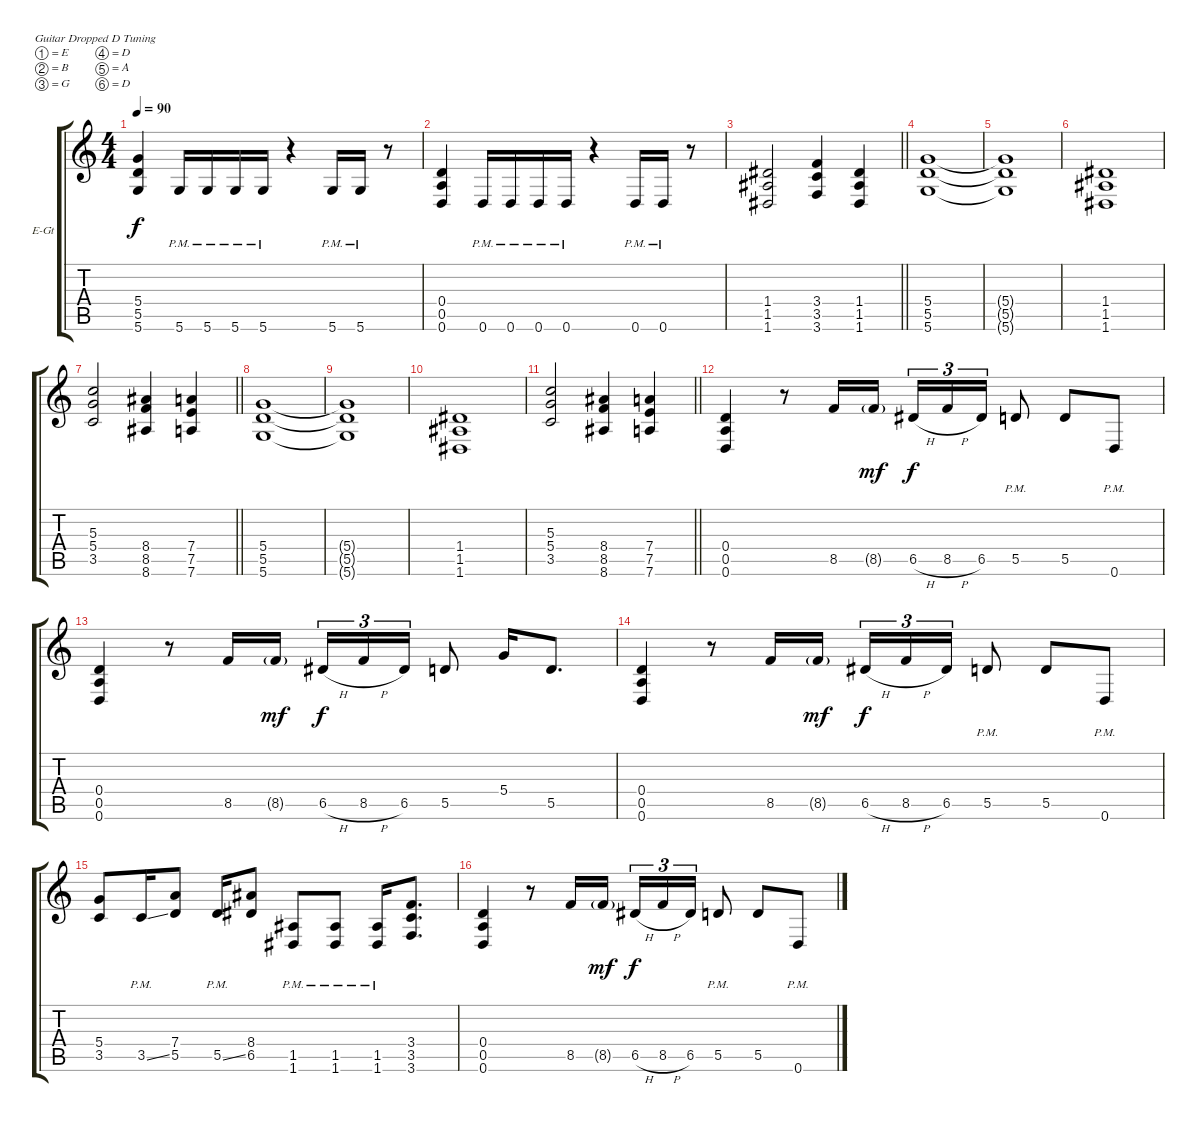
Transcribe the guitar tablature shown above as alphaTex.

\bracketExtendMode groupsimilarinstruments
\firstSystemTrackNameOrientation horizontal
\otherSystemsTrackNameOrientation horizontal
\track ("Rythm Left" "E-Gt") {instrument distortionguitar}
\staff {score tabs}
\tuning (E4 B3 G3 D3 A2 D2)
\ts (4 4)
\tempo 90
\clef g2
\ks c
(5.4 5.5 5.6).4{dy f} 5.6{pm}.16 5.6{pm}.16 5.6{pm}.16 5.6{pm}.16 r.4 5.6{pm}.16 5.6{pm}.16 r.8 |
(0.4 0.5 0.6).4 0.6{pm}.16 0.6{pm}.16 0.6{pm}.16 0.6{pm}.16 r.4 0.6{pm}.16 0.6{pm}.16 r.8 |
\barLineRight lightlight
(1.4 1.5 1.6).2 (3.4 3.5 3.6).4 (1.4 1.5 1.6).4 |
(5.4 5.5 5.6).1 |
(5.4{t} 5.5{t} 5.6{t}).1 |
(1.4 1.5 1.6).1 |
\barLineRight lightlight
(5.3 5.4 3.5).2 (8.4 8.5 8.6).4 (7.4 7.5 7.6).4 |
(5.4 5.5 5.6).1 |
(5.4{t} 5.5{t} 5.6{t}).1 |
(1.4 1.5 1.6).1 |
\barLineRight lightlight
(5.3 5.4 3.5).2 (8.4 8.5 8.6).4 (7.4 7.5 7.6).4 |
(0.4 0.5 0.6).4 r.8 8.5.16 8.5{g}.16{dy mf} 6.5{h}.16{tu (3 2) dy f} 8.5{h}.16{tu (3 2)} 6.5.16{tu (3 2)} 5.5{pm}.8 5.5.8 0.6{pm}.8 |
(0.4 0.5 0.6).4 r.8 8.5.16 8.5{g}.16{dy mf} 6.5{h}.16{tu (3 2) dy f} 8.5{h}.16{tu (3 2)} 6.5.16{tu (3 2)} 5.5.8 5.4.16 5.5.8{d} |
(0.4 0.5 0.6).4 r.8 8.5.16 8.5{g}.16{dy mf} 6.5{h}.16{tu (3 2) dy f} 8.5{h}.16{tu (3 2)} 6.5.16{tu (3 2)} 5.5{pm}.8 5.5.8 0.6{pm}.8 |
(5.4 3.5).8 3.5{ss pm}.16 (7.4 5.5).8 5.5{ss pm}.16 (8.4 6.5).8 (1.5{pm} 1.6{pm}).8 (1.5{pm} 1.6{pm}).8 (1.5{pm} 1.6{pm}).16 (3.4 3.5 3.6).8{d} |
(0.4 0.5 0.6).4 r.8 8.5.16 8.5{g}.16{dy mf} 6.5{h}.16{tu (3 2) dy f} 8.5{h}.16{tu (3 2)} 6.5.16{tu (3 2)} 5.5{pm}.8 5.5.8 0.6{pm}.8
